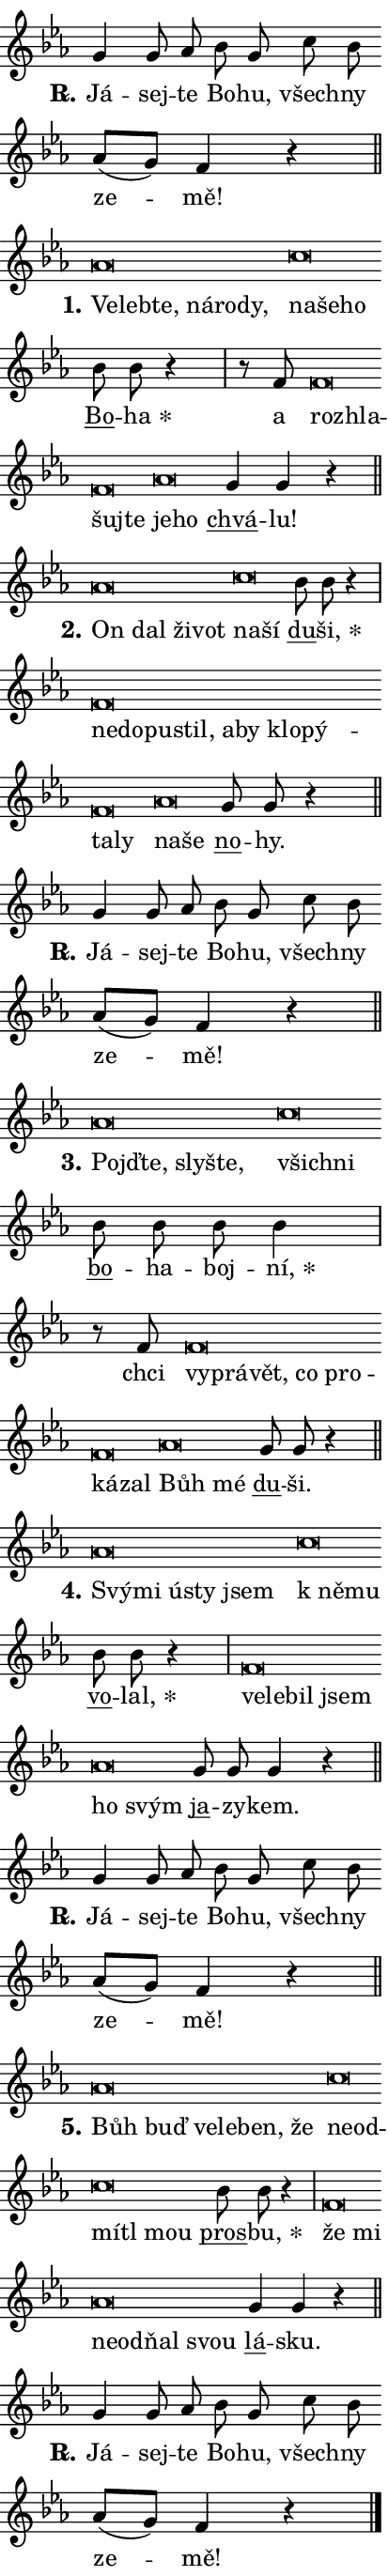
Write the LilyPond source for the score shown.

\version "2.24.0"
\header { tagline = "" }
\paper {
  indent = 0\cm
  top-margin = 0\cm
  right-margin = 0.13\cm % to fit lyric hyphens
  bottom-margin = 0\cm
  left-margin = 0\cm
  paper-width = 7\cm
  page-breaking = #ly:one-page-breaking
  system-system-spacing.basic-distance = #11
  score-system-spacing.basic-distance = #11
  ragged-last = ##f
}


%% Author: Thomas Morley
%% https://lists.gnu.org/archive/html/lilypond-user/2020-05/msg00002.html
#(define (line-position grob)
"Returns position of @var[grob} in current system:
   @code{'start}, if at first time-step
   @code{'end}, if at last time-step
   @code{'middle} otherwise
"
  (let* ((col (ly:item-get-column grob))
         (ln (ly:grob-object col 'left-neighbor))
         (rn (ly:grob-object col 'right-neighbor))
         (col-to-check-left (if (ly:grob? ln) ln col))
         (col-to-check-right (if (ly:grob? rn) rn col))
         (break-dir-left
           (and
             (ly:grob-property col-to-check-left 'non-musical #f)
             (ly:item-break-dir col-to-check-left)))
         (break-dir-right
           (and
             (ly:grob-property col-to-check-right 'non-musical #f)
             (ly:item-break-dir col-to-check-right))))
        (cond ((eqv? 1 break-dir-left) 'start)
              ((eqv? -1 break-dir-right) 'end)
              (else 'middle))))

#(define (tranparent-at-line-position vctor)
  (lambda (grob)
  "Relying on @code{line-position} select the relevant enry from @var{vctor}.
Used to determine transparency,"
    (case (line-position grob)
      ((end) (not (vector-ref vctor 0)))
      ((middle) (not (vector-ref vctor 1)))
      ((start) (not (vector-ref vctor 2))))))

noteHeadBreakVisibility =
#(define-music-function (break-visibility)(vector?)
"Makes @code{NoteHead}s transparent relying on @var{break-visibility}"
#{
  \override NoteHead.transparent =
    #(tranparent-at-line-position break-visibility)
#})

#(define delete-ledgers-for-transparent-note-heads
  (lambda (grob)
    "Reads whether a @code{NoteHead} is transparent.
If so this @code{NoteHead} is removed from @code{'note-heads} from
@var{grob}, which is supposed to be @code{LedgerLineSpanner}.
As a result ledgers are not printed for this @code{NoteHead}"
    (let* ((nhds-array (ly:grob-object grob 'note-heads))
           (nhds-list
             (if (ly:grob-array? nhds-array)
                 (ly:grob-array->list nhds-array)
                 '()))
           ;; Relies on the transparent-property being done before
           ;; Staff.LedgerLineSpanner.after-line-breaking is executed.
           ;; This is fragile ...
           (to-keep
             (remove
               (lambda (nhd)
                 (ly:grob-property nhd 'transparent #f))
               nhds-list)))
      ;; TODO find a better method to iterate over grob-arrays, similiar
      ;; to filter/remove etc for lists
      ;; For now rebuilt from scratch
      (set! (ly:grob-object grob 'note-heads)  '())
      (for-each
        (lambda (nhd)
          (ly:pointer-group-interface::add-grob grob 'note-heads nhd))
        to-keep))))

squashNotes = {
  \override NoteHead.X-extent = #'(-0.2 . 0.2)
  \override NoteHead.Y-extent = #'(-0.75 . 0)
  \override NoteHead.stencil =
    #(lambda (grob)
       (let ((pos (ly:grob-property grob 'staff-position)))
         (begin
           (if (< pos -7) (display "ERROR: Lower brevis then expected\n") (display ""))
           (if (<= pos -6) ly:text-interface::print ly:note-head::print))))
}
unSquashNotes = {
  \revert NoteHead.X-extent
  \revert NoteHead.Y-extent
  \revert NoteHead.stencil
}

hideNotes = \noteHeadBreakVisibility #begin-of-line-visible
unHideNotes = \noteHeadBreakVisibility #all-visible

% work-around for resetting accidentals
% https://lilypond.org/doc/v2.23/Documentation/notation/displaying-rhythms#unmetered-music
cadenzaMeasure = {
  \cadenzaOff
  \partial 1024 s1024
  \cadenzaOn
}

#(define-markup-command (accent layout props text) (markup?)
  "Underline accented syllable"
  (interpret-markup layout props
    #{\markup \override #'(offset . 4.3) \underline { #text }#}))

responsum = \markup \concat {
  "R" \hspace #-1.05 \path #0.1 #'((moveto 0 0.07) (lineto 0.9 0.8)) \hspace #0.05 "."
}

spaceSize = #0.6828661417322834 % exact space size for TeX Gyre Schola

\layout {
  \context {
    \Staff
    \remove "Time_signature_engraver"
    \override LedgerLineSpanner.after-line-breaking = #delete-ledgers-for-transparent-note-heads
  }
  \context {
    \Lyrics {
      \override LyricSpace.minimum-distance = \spaceSize
      \override LyricText.font-name = #"TeX Gyre Schola"
      \override LyricText.font-size = 1
      \override StanzaNumber.font-name = #"TeX Gyre Schola Bold"
      \override StanzaNumber.font-size = 1
    }
  }
  \context {
    \Score 
    \override NoteHead.text =
      #(lambda (grob) 
        (let ((pos (ly:grob-property grob 'staff-position)))
          #{\markup {
            \combine
              \halign #-0.55 \raise #(if (= pos -6) 0 0.5) \override #'(thickness . 2) \draw-line #'(3.2 . 0)
              \musicglyph "noteheads.sM1"
          }#}))
  }
}

% magnetic-lyrics.ily
%
%   written by
%     Jean Abou Samra <jean@abou-samra.fr>
%     Werner Lemberg <wl@gnu.org>
%
%   adapted by
%     Jiri Hon <jiri.hon@gmail.com>
%
% Version 2022-Apr-15

% https://www.mail-archive.com/lilypond-user@gnu.org/msg149350.html

#(define (Left_hyphen_pointer_engraver context)
   "Collect syllable-hyphen-syllable occurrences in lyrics and store
them in properties.  This engraver only looks to the left.  For
example, if the lyrics input is @code{foo -- bar}, it does the
following.

@itemize @bullet
@item
Set the @code{text} property of the @code{LyricHyphen} grob between
@q{foo} and @q{bar} to @code{foo}.

@item
Set the @code{left-hyphen} property of the @code{LyricText} grob with
text @q{foo} to the @code{LyricHyphen} grob between @q{foo} and
@q{bar}.
@end itemize

Use this auxiliary engraver in combination with the
@code{lyric-@/text::@/apply-@/magnetic-@/offset!} hook."
   (let ((hyphen #f)
         (text #f))
     (make-engraver
      (acknowledgers
       ((lyric-syllable-interface engraver grob source-engraver)
        (set! text grob)))
      (end-acknowledgers
       ((lyric-hyphen-interface engraver grob source-engraver)
        ;(when (not (grob::has-interface grob 'lyric-space-interface))
          (set! hyphen grob)));)
      ((stop-translation-timestep engraver)
       (when (and text hyphen)
         (ly:grob-set-object! text 'left-hyphen hyphen))
       (set! text #f)
       (set! hyphen #f)))))

#(define (lyric-text::apply-magnetic-offset! grob)
   "If the space between two syllables is less than the value in
property @code{LyricText@/.details@/.squash-threshold}, move the right
syllable to the left so that it gets concatenated with the left
syllable.

Use this function as a hook for
@code{LyricText@/.after-@/line-@/breaking} if the
@code{Left_@/hyphen_@/pointer_@/engraver} is active."
   (let ((hyphen (ly:grob-object grob 'left-hyphen #f)))
     (when hyphen
       (let ((left-text (ly:spanner-bound hyphen LEFT)))
         (when (grob::has-interface left-text 'lyric-syllable-interface)
           (let* ((common (ly:grob-common-refpoint grob left-text X))
                  (this-x-ext (ly:grob-extent grob common X))
                  (left-x-ext
                   (begin
                     ;; Trigger magnetism for left-text.
                     (ly:grob-property left-text 'after-line-breaking)
                     (ly:grob-extent left-text common X)))
                  ;; `delta` is the gap width between two syllables.
                  (delta (- (interval-start this-x-ext)
                            (interval-end left-x-ext)))
                  (details (ly:grob-property grob 'details))
                  (threshold (assoc-get 'squash-threshold details 0.2)))
             (when (< delta threshold)
               (let* (;; We have to manipulate the input text so that
                      ;; ligatures crossing syllable boundaries are not
                      ;; disabled.  For languages based on the Latin
                      ;; script this is essentially a beautification.
                      ;; However, for non-Western scripts it can be a
                      ;; necessity.
                      (lt (ly:grob-property left-text 'text))
                      (rt (ly:grob-property grob 'text))
                      (is-space (grob::has-interface hyphen 'lyric-space-interface))
                      (space (if is-space " " ""))
                      (extra-delta (if is-space spaceSize 0))
                      ;; Append new syllable.
                      (ltrt-space (if (and (string? lt) (string? rt))
                                (string-append lt space rt)
                                (make-concat-markup (list lt space rt))))
                      ;; Right-align `ltrt` to the right side.
                      (ltrt-space-markup (grob-interpret-markup
                               grob
                               (make-translate-markup
                                (cons (interval-length this-x-ext) 0)
                                (make-right-align-markup ltrt-space)))))
                 (begin
                   ;; Don't print `left-text`.
                   (ly:grob-set-property! left-text 'stencil #f)
                   ;; Set text and stencil (which holds all collected
                   ;; syllables so far) and shift it to the left.
                   (ly:grob-set-property! grob 'text ltrt-space)
                   (ly:grob-set-property! grob 'stencil ltrt-space-markup)
                   (ly:grob-translate-axis! grob (- (- delta extra-delta)) X))))))))))


#(define (lyric-hyphen::displace-bounds-first grob)
   ;; Make very sure this callback isn't triggered too early.
   (let ((left (ly:spanner-bound grob LEFT))
         (right (ly:spanner-bound grob RIGHT)))
     (ly:grob-property left 'after-line-breaking)
     (ly:grob-property right 'after-line-breaking)
     (ly:lyric-hyphen::print grob)))

squashThreshold = #0.4

\layout {
  \context {
    \Lyrics
    \consists #Left_hyphen_pointer_engraver
    \override LyricText.after-line-breaking =
      #lyric-text::apply-magnetic-offset!
    \override LyricHyphen.stencil = #lyric-hyphen::displace-bounds-first
    \override LyricText.details.squash-threshold = \squashThreshold
    \override LyricHyphen.minimum-distance = 0
    \override LyricHyphen.minimum-length = \squashThreshold
  }
}

squashText = \override LyricText.details.squash-threshold = 9999
unSquashText = \override LyricText.details.squash-threshold = \squashThreshold

leftText = \override LyricText.self-alignment-X = #LEFT
unLeftText = \revert LyricText.self-alignment-X

starOffset = #(lambda (grob) 
                (let ((x_offset (ly:self-alignment-interface::aligned-on-x-parent grob)))
                  (if (= x_offset 0) 0 (+ x_offset 1.2))))

star = #(define-music-function (syllable)(string?)
"Append star separator at the end of a syllable"
#{
  \once \override LyricText.X-offset = #starOffset
  \lyricmode { \markup {
    #syllable
    \override #'((font-name . "TeX Gyre Schola Bold")) \hspace #0.2 \lower #0.65 \larger "*"
  } }
#})

starAccent = #(define-music-function (syllable)(string?)
"Append star separator at the end of a syllable and make accent"
#{
  \once \override LyricText.X-offset = #starOffset
  \lyricmode { \markup {
    \accent #syllable
    \override #'((font-name . "TeX Gyre Schola Bold")) \hspace #0.2 \lower #0.65 \larger "*"
  } }
#})

breath = #(define-music-function (syllable)(string?)
"Append breathing indicator at the end of a syllable"
#{
  \lyricmode { \markup { #syllable "+" } }
#})

optionalBreath = #(define-music-function (syllable)(string?)
"Append optional breathing indicator at the end of a syllable"
#{
  \lyricmode { \markup { #syllable "(+)" } }
#})


\score {
    <<
        \new Voice = "melody" { \cadenzaOn \key es \major \relative { g'4 g8 as bes g \bar "" c bes \bar "" as[( g)] f4 r \cadenzaMeasure \bar "||" \break } }
        \new Lyrics \lyricsto "melody" { \lyricmode { \set stanza = \responsum
Já -- sej -- te Bo -- hu, všech -- ny ze -- mě! } }
    >>
    \layout {}
}

\score {
    <<
        \new Voice = "melody" { \cadenzaOn \key es \major \relative { \squashNotes as'\breve*1/16 \hideNotes \breve*1/16 \bar "" \breve*1/16 \bar "" \breve*1/16 \bar "" \breve*1/16 \breve*1/16 \bar "" \unHideNotes \unSquashNotes \squashNotes c\breve*1/16 \hideNotes \breve*1/16 \breve*1/16 \bar "" \unHideNotes \unSquashNotes \bar "" bes8 bes r4 \cadenzaMeasure \bar "|" r8 f8 \squashNotes f\breve*1/16 \hideNotes \breve*1/16 \bar "" \breve*1/16 \breve*1/16 \bar "" \unHideNotes \unSquashNotes \squashNotes as\breve*1/16 \hideNotes \breve*1/16 \bar "" \unHideNotes \unSquashNotes \bar "" g4 g r \cadenzaMeasure \bar "||" \break } }
        \new Lyrics \lyricsto "melody" { \lyricmode { \set stanza = "1."
\leftText Ve -- \squashText leb -- te, ná -- ro -- dy, \unSquashText na -- \squashText še -- ho \unLeftText \unSquashText \markup \accent Bo -- \star ha a \leftText roz -- \squashText hla -- šuj -- te \unSquashText je -- \squashText ho \unLeftText \unSquashText \markup \accent chvá -- lu! } }
    >>
    \layout {}
}

\score {
    <<
        \new Voice = "melody" { \cadenzaOn \key es \major \relative { \squashNotes as'\breve*1/16 \hideNotes \breve*1/16 \bar "" \breve*1/16 \breve*1/16 \bar "" \unHideNotes \unSquashNotes \squashNotes c\breve*1/16 \hideNotes \breve*1/16 \bar "" \unHideNotes \unSquashNotes \bar "" bes8 bes r4 \cadenzaMeasure \bar "|" \squashNotes f\breve*1/16 \hideNotes \breve*1/16 \bar "" \breve*1/16 \bar "" \breve*1/16 \bar "" \breve*1/16 \bar "" \breve*1/16 \bar "" \breve*1/16 \bar "" \breve*1/16 \bar "" \breve*1/16 \breve*1/16 \bar "" \unHideNotes \unSquashNotes \squashNotes as\breve*1/16 \hideNotes \breve*1/16 \bar "" \unHideNotes \unSquashNotes \bar "" g8 g r4 \cadenzaMeasure \bar "||" \break } }
        \new Lyrics \lyricsto "melody" { \lyricmode { \set stanza = "2."
\leftText On \squashText dal ži -- vot \unSquashText na -- \squashText ší \unLeftText \unSquashText \markup \accent du -- \star ši, \leftText ne -- \squashText do -- pu -- stil, a -- by klo -- pý -- ta -- ly \unSquashText na -- \squashText še \unLeftText \unSquashText \markup \accent no -- hy. } }
    >>
    \layout {}
}

\score {
    <<
        \new Voice = "melody" { \cadenzaOn \key es \major \relative { g'4 g8 as bes g \bar "" c bes \bar "" as[( g)] f4 r \cadenzaMeasure \bar "||" \break } }
        \new Lyrics \lyricsto "melody" { \lyricmode { \set stanza = \responsum
Já -- sej -- te Bo -- hu, všech -- ny ze -- mě! } }
    >>
    \layout {}
}

\score {
    <<
        \new Voice = "melody" { \cadenzaOn \key es \major \relative { \squashNotes as'\breve*1/16 \hideNotes \breve*1/16 \bar "" \breve*1/16 \breve*1/16 \bar "" \unHideNotes \unSquashNotes \squashNotes c\breve*1/16 \hideNotes \breve*1/16 \bar "" \unHideNotes \unSquashNotes \bar "" bes8 bes bes bes4 \cadenzaMeasure \bar "|" r8 f8 \squashNotes f\breve*1/16 \hideNotes \breve*1/16 \bar "" \breve*1/16 \bar "" \breve*1/16 \bar "" \breve*1/16 \bar "" \breve*1/16 \breve*1/16 \bar "" \unHideNotes \unSquashNotes \squashNotes as\breve*1/16 \hideNotes \breve*1/16 \bar "" \unHideNotes \unSquashNotes \bar "" g8 g r4 \cadenzaMeasure \bar "||" \break } }
        \new Lyrics \lyricsto "melody" { \lyricmode { \set stanza = "3."
\leftText Pojď -- \squashText te, sly -- šte, \unSquashText všich -- \squashText ni \unLeftText \unSquashText \markup \accent bo -- ha -- boj -- \star ní, chci \leftText vy -- \squashText prá -- vět, co pro -- ká -- zal \unSquashText Bůh \squashText mé \unLeftText \unSquashText \markup \accent du -- ši. } }
    >>
    \layout {}
}

\score {
    <<
        \new Voice = "melody" { \cadenzaOn \key es \major \relative { \squashNotes as'\breve*1/16 \hideNotes \breve*1/16 \bar "" \breve*1/16 \bar "" \breve*1/16 \breve*1/16 \bar "" \unHideNotes \unSquashNotes \squashNotes c\breve*1/16 \hideNotes \breve*1/16 \bar "" \unHideNotes \unSquashNotes \bar "" bes8 bes r4 \cadenzaMeasure \bar "|" \squashNotes f\breve*1/16 \hideNotes \breve*1/16 \bar "" \breve*1/16 \breve*1/16 \bar "" \unHideNotes \unSquashNotes \squashNotes as\breve*1/16 \hideNotes \breve*1/16 \bar "" \unHideNotes \unSquashNotes \bar "" g8 g g4 r \cadenzaMeasure \bar "||" \break } }
        \new Lyrics \lyricsto "melody" { \lyricmode { \set stanza = "4."
\leftText Svý -- \squashText mi ú -- sty jsem \unSquashText "k ně" -- \squashText mu \unLeftText \unSquashText \markup \accent vo -- \star lal, \leftText ve -- \squashText le -- bil jsem \unSquashText ho \squashText svým \unLeftText \unSquashText \markup \accent ja -- zy -- kem. } }
    >>
    \layout {}
}

\score {
    <<
        \new Voice = "melody" { \cadenzaOn \key es \major \relative { g'4 g8 as bes g \bar "" c bes \bar "" as[( g)] f4 r \cadenzaMeasure \bar "||" \break } }
        \new Lyrics \lyricsto "melody" { \lyricmode { \set stanza = \responsum
Já -- sej -- te Bo -- hu, všech -- ny ze -- mě! } }
    >>
    \layout {}
}

\score {
    <<
        \new Voice = "melody" { \cadenzaOn \key es \major \relative { \squashNotes as'\breve*1/16 \hideNotes \breve*1/16 \bar "" \breve*1/16 \bar "" \breve*1/16 \bar "" \breve*1/16 \breve*1/16 \bar "" \unHideNotes \unSquashNotes \squashNotes c\breve*1/16 \hideNotes \breve*1/16 \bar "" \breve*1/16 \bar "" \breve*1/16 \breve*1/16 \bar "" \unHideNotes \unSquashNotes \bar "" bes8 bes r4 \cadenzaMeasure \bar "|" \squashNotes f\breve*1/16 \hideNotes \breve*1/16 \bar "" \unHideNotes \unSquashNotes \squashNotes as\breve*1/16 \hideNotes \breve*1/16 \bar "" \breve*1/16 \breve*1/16 \bar "" \unHideNotes \unSquashNotes \bar "" g4 g r \cadenzaMeasure \bar "||" \break } }
        \new Lyrics \lyricsto "melody" { \lyricmode { \set stanza = "5."
\leftText Bůh \squashText buď ve -- le -- ben, že \unSquashText ne -- \squashText od -- mí -- tl mou \unLeftText \unSquashText \markup \accent pros -- \star bu, \leftText že \squashText mi \unSquashText ne -- \squashText od -- ňal svou \unLeftText \unSquashText \markup \accent lá -- sku. } }
    >>
    \layout {}
}

\score {
    <<
        \new Voice = "melody" { \cadenzaOn \key es \major \relative { g'4 g8 as bes g \bar "" c bes \bar "" as[( g)] f4 r \cadenzaMeasure \bar "||" \break } \bar "|." }
        \new Lyrics \lyricsto "melody" { \lyricmode { \set stanza = \responsum
Já -- sej -- te Bo -- hu, všech -- ny ze -- mě! } }
    >>
    \layout {}
}
